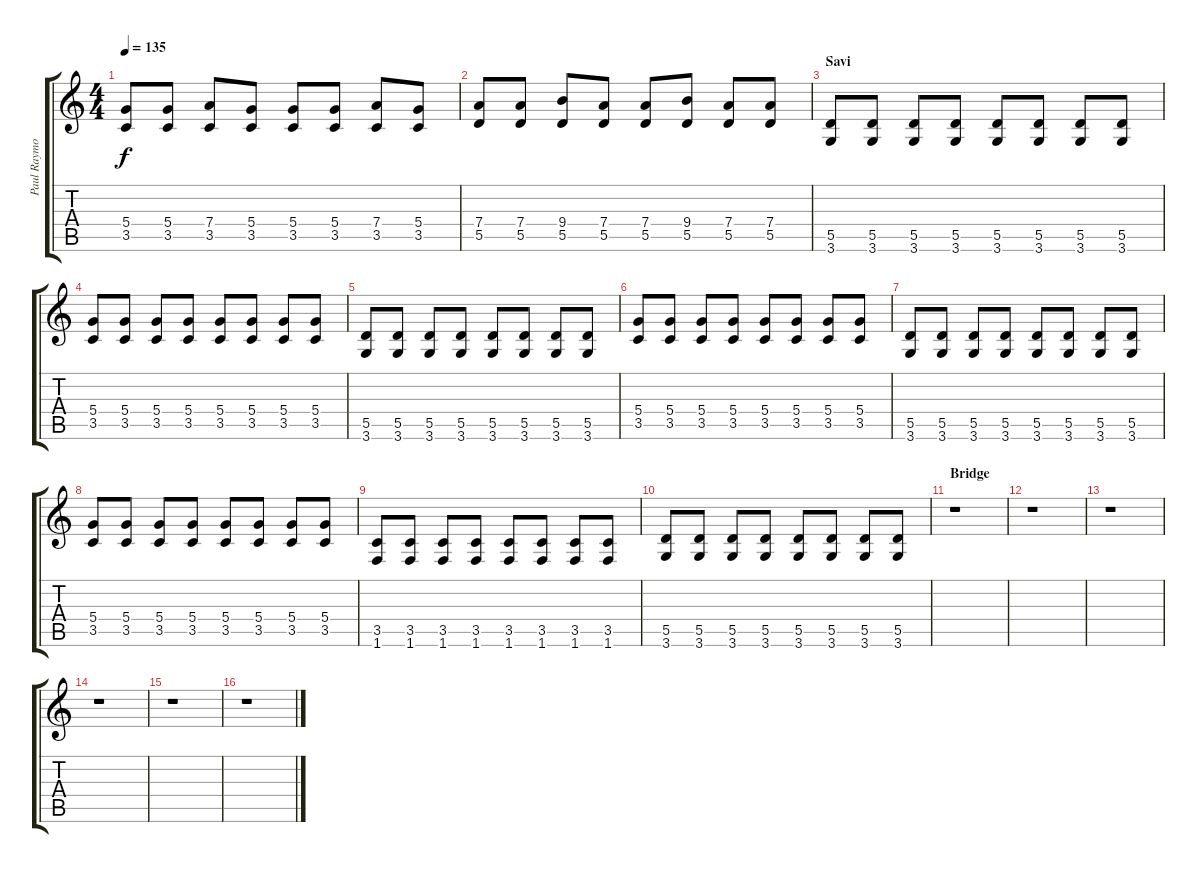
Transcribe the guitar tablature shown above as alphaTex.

\track ("Paul Raymond" "Paul Raymo") {instrument overdrivenguitar}
\staff {score tabs}
\tuning (E4 B3 G3 D3 A2 E2) {hide}
\ts (4 4)
\tempo 135
\clef g2
\ks c
(5.4 3.5).8{dy f} (5.4 3.5).8 (7.4 3.5).8 (5.4 3.5).8 (5.4 3.5).8 (5.4 3.5).8 (7.4 3.5).8 (5.4 3.5).8 |
(7.4 5.5).8 (7.4 5.5).8 (9.4 5.5).8 (7.4 5.5).8 (7.4 5.5).8 (9.4 5.5).8 (7.4 5.5).8 (7.4 5.5).8 |
\section ("" "Savi")
(5.5 3.6).8 (5.5 3.6).8 (5.5 3.6).8 (5.5 3.6).8 (5.5 3.6).8 (5.5 3.6).8 (5.5 3.6).8 (5.5 3.6).8 |
(5.4 3.5).8 (5.4 3.5).8 (5.4 3.5).8 (5.4 3.5).8 (5.4 3.5).8 (5.4 3.5).8 (5.4 3.5).8 (5.4 3.5).8 |
(5.5 3.6).8 (5.5 3.6).8 (5.5 3.6).8 (5.5 3.6).8 (5.5 3.6).8 (5.5 3.6).8 (5.5 3.6).8 (5.5 3.6).8 |
(5.4 3.5).8 (5.4 3.5).8 (5.4 3.5).8 (5.4 3.5).8 (5.4 3.5).8 (5.4 3.5).8 (5.4 3.5).8 (5.4 3.5).8 |
(5.5 3.6).8 (5.5 3.6).8 (5.5 3.6).8 (5.5 3.6).8 (5.5 3.6).8 (5.5 3.6).8 (5.5 3.6).8 (5.5 3.6).8 |
(5.4 3.5).8 (5.4 3.5).8 (5.4 3.5).8 (5.4 3.5).8 (5.4 3.5).8 (5.4 3.5).8 (5.4 3.5).8 (5.4 3.5).8 |
(3.5 1.6).8 (3.5 1.6).8 (3.5 1.6).8 (3.5 1.6).8 (3.5 1.6).8 (3.5 1.6).8 (3.5 1.6).8 (3.5 1.6).8 |
(5.5 3.6).8 (5.5 3.6).8 (5.5 3.6).8 (5.5 3.6).8 (5.5 3.6).8 (5.5 3.6).8 (5.5 3.6).8 (5.5 3.6).8 |
\section ("" "Bridge")
r.1 |
r.1 |
r.1 |
r.1 |
r.1 |
r.1
